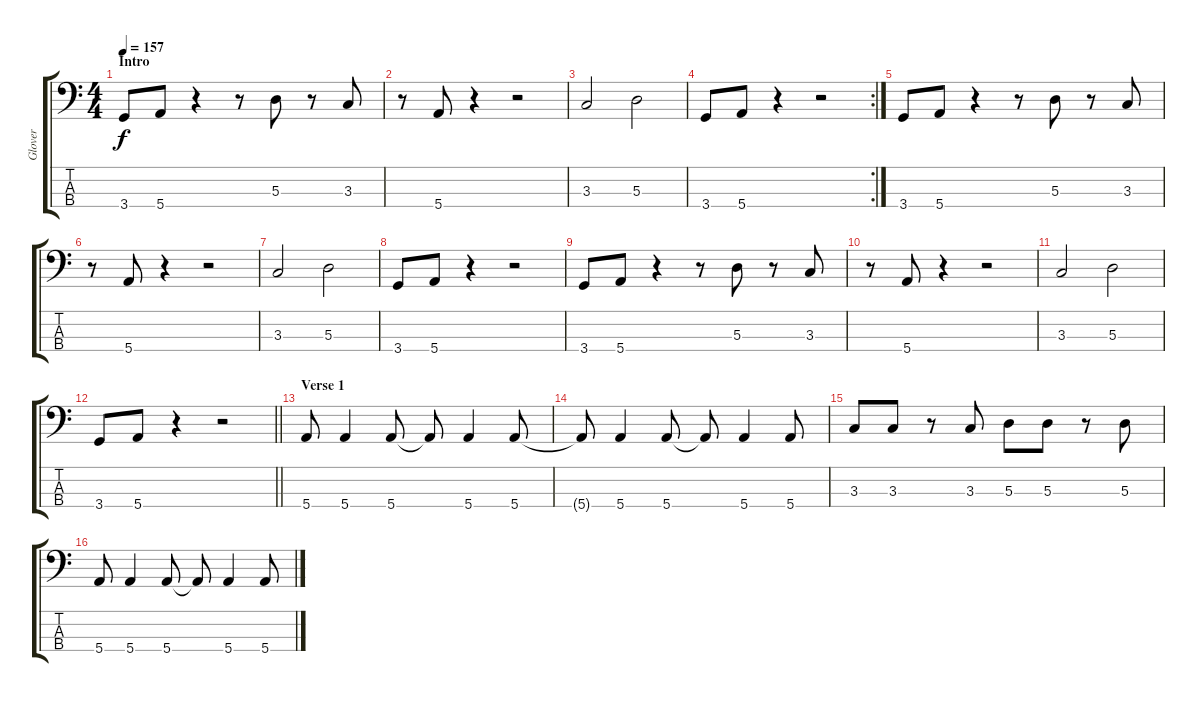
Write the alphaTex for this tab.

\track ("Glover" "Glover") {instrument electricbassfinger}
\staff {score tabs}
\tuning (G2 D2 A1 E1) {hide}
\ts (4 4)
\section ("" "Intro")
\tempo 157
\clef f4
\ks c
3.4.8{dy f instrument electricbassfinger} 5.4.8 r.4 r.8 5.3.8 r.8 3.3.8 |
r.8 5.4.8 r.4 r.2 |
3.3.2 5.3.2 |
\rc 2
3.4.8 5.4.8 r.4 r.2 |
3.4.8 5.4.8 r.4 r.8 5.3.8 r.8 3.3.8 |
r.8 5.4.8 r.4 r.2 |
3.3.2 5.3.2 |
3.4.8 5.4.8 r.4 r.2 |
3.4.8 5.4.8 r.4 r.8 5.3.8 r.8 3.3.8 |
r.8 5.4.8 r.4 r.2 |
3.3.2 5.3.2 |
\barLineRight lightlight
3.4.8 5.4.8 r.4 r.2 |
\section ("" "Verse 1")
5.4.8 5.4.4 5.4.8 5.4{t}.8 5.4.4 5.4.8 |
5.4{t}.8 5.4.4 5.4.8 5.4{t}.8 5.4.4 5.4.8 |
3.3.8 3.3.8 r.8 3.3.8 5.3.8 5.3.8 r.8 5.3.8 |
5.4.8 5.4.4 5.4.8 5.4{t}.8 5.4.4 5.4.8
